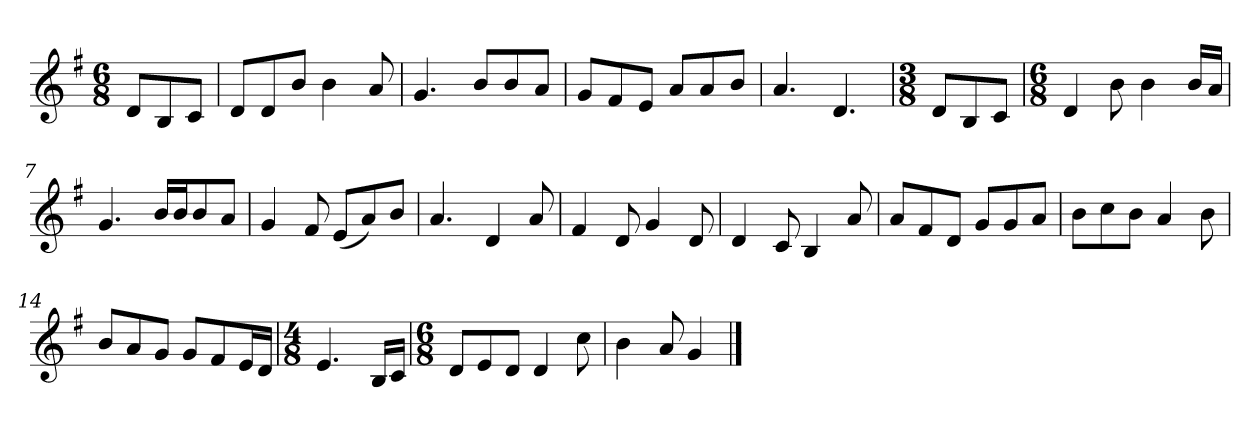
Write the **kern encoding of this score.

**kern
*part1
*staff1
*k[f#]
*M6/8
*MM120
=
8dL
8B
8cJ
=1
8dL
8d
8bJ
4b
8a
=2
4.g
8bL
8b
8aJ
=3
8gL
8f#
8eJ
8aL
8a
8bJ
=4
4.a
4.d
=5
*M3/8
8dL
8B
8cJ
=6
*M6/8
4d
8b
4b
16bLL
16aJJ
=7
4.g
16bLL
16bJ
8b
8aJ
=8
4g
8f#
(8eL
8a)
8bJ
=9
4.a
4d
8a
=10
4f#
8d
4g
8d
=11
4d
8c
4B
8a
=12
8aL
8f#
8dJ
8gL
8g
8aJ
=13
8bL
8cc
8bJ
4a
8b
=14
8bL
8a
8gJ
8gL
8f#
16eL
16dJJ
=15
*M4/8
4.e
16BLL
16cJJ
=16
*M6/8
8dL
8e
8dJ
4d
8cc
=17
4b
8a
4g
==
*-
